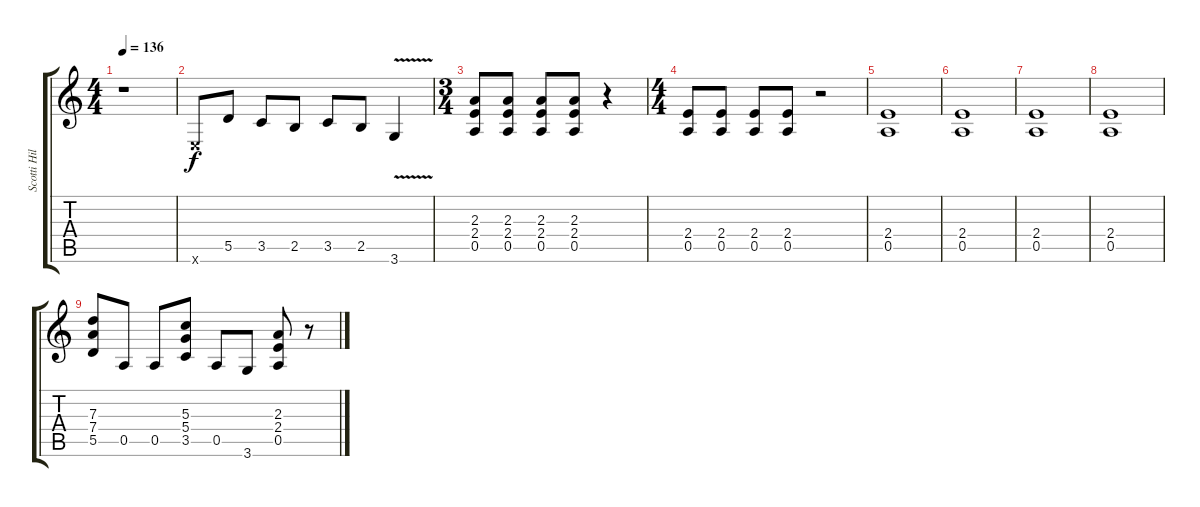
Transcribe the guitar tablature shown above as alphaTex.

\track ("Scotti Hill" "Scotti Hil") {instrument distortionguitar}
\staff {score tabs}
\tuning (E4 B3 G3 D3 A2 E2) {hide}
\ts (4 4)
\tempo 136
\clef g2
\ks c
r.1{dy f} |
0.6{x}.8 5.5.8 3.5.8 2.5.8 3.5.8 2.5.8 3.6{v}.4 |
\ts (3 4)
(2.3 2.4 0.5).8 (2.3 2.4 0.5).8 (2.3 2.4 0.5).8 (2.3 2.4 0.5).8 r.4 |
\ts (4 4)
(2.4 0.5).8 (2.4 0.5).8 (2.4 0.5).8 (2.4 0.5).8 r.2 |
(2.4 0.5).1 |
(2.4 0.5).1 |
(2.4 0.5).1 |
(2.4 0.5).1 |
(7.3 7.4 5.5).8 0.5.8 0.5.8 (5.3 5.4 3.5).8 0.5.8 3.6.8 (2.3 2.4 0.5).8 r.8
